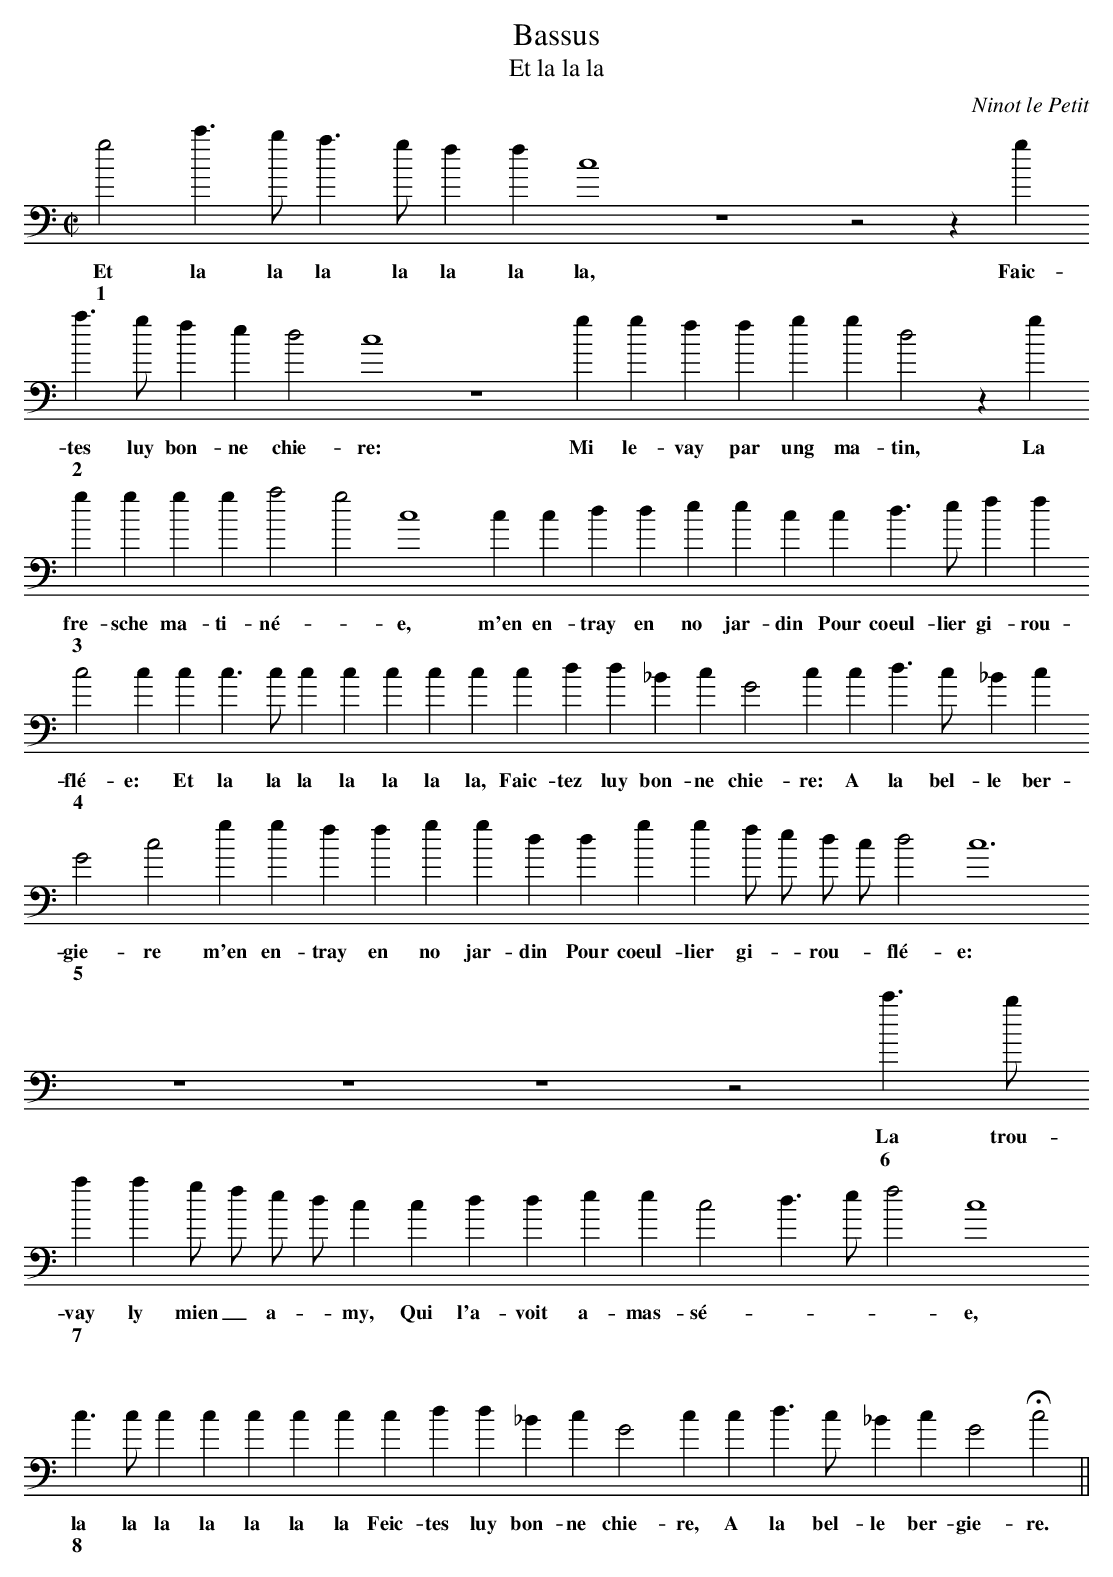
X:1
T:Bassus
T:Et la la la
C:Ninot le Petit
M:C|
L:1/4
K:C
K:C bass
g2 c' > b a > g f f c4 z4 z2 z g
w: Et la la la la la la la, Faic-
w:1
a > g f e d2 c4 z4 g g f f g g d2 z g
w: tes luy bon- ne chie- re: Mi le- vay par ung ma- tin, La
w:2
g g g g a2 g2 c4 c c d d e e c c d > e f f
w:fre-  sche ma- ti- né- _  e, m'en en- tray en no jar- din Pour coeul- lier gi- rou-
w:3
c2 c c c > c c c c c c c d d _B c G2 c c d > c _B c
w: flé- e: Et la la la la la la la, Faic- tez luy bon- ne chie- re: A la bel- le ber-
w:4
G2 c2 g g f f g g d d g g f/ e/ d/ c/ d2 c6
w:gie- re m'en en- tray en no  jar- din Pour coeul- lier gi- _  rou- _ flé-  e:
w:5
z4 z4 z4 z2 c' > b
w:La trou-
w:6
a a g/ f/ e/ d/ c c d d e e c2 d > e f2 c4
w:vay ly mien _  a- _ my, Qui l'a- voit a- mas- sé- _ _ _ e,
w:7
c > c c c c c c c d d _B c G2 c c d > c _B c G2 Hc2 ||
w: la la la la la la la Feic- tes luy bon- ne chie- re, A la bel- le ber- gie- re.
w:8
